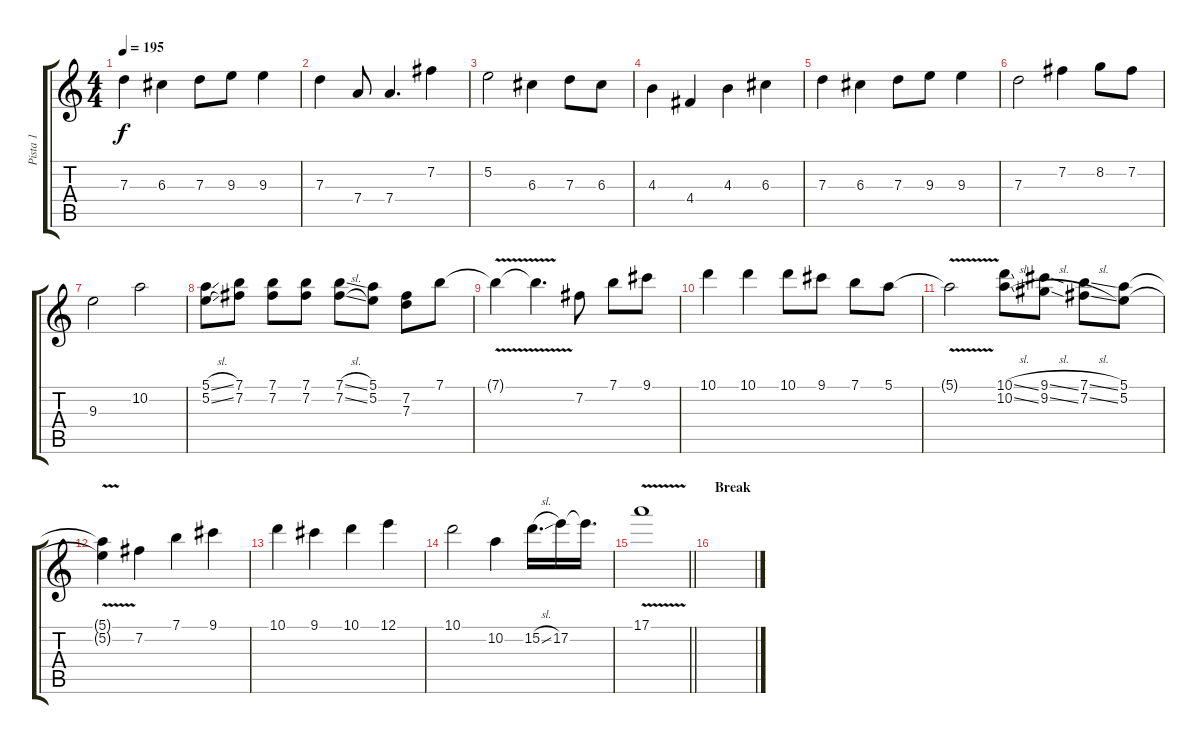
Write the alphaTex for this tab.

\track ("Pista 1" "Pista 1") {instrument distortionguitar}
\staff {score tabs}
\tuning (E4 B3 G3 D3 A2 E2) {hide}
\ts (4 4)
\tempo 195
\clef g2
\ks c
7.3.4{dy f} 6.3.4 7.3.8 9.3.8 9.3.4 |
7.3.4 7.4.8 7.4.4{d} 7.2.4 |
5.2.2 6.3.4 7.3.8 6.3.8 |
4.3.4 4.4.4 4.3.4 6.3.4 |
7.3.4 6.3.4 7.3.8 9.3.8 9.3.4 |
7.3.2 7.2.4 8.2.8 7.2.8 |
9.3.2 10.2.2 |
(5.1{sl} 5.2{sl}).8 (7.1 7.2).8 (7.1 7.2).8 (7.1 7.2).8 (7.1{sl} 7.2{sl}).8 (5.1 5.2).8 (7.2 7.3).8 7.1.8 |
7.1{v t}.4 7.1{t}.4{d} 7.2.8 7.1.8 9.1.8 |
10.1.4 10.1.4 10.1.8 9.1.8 7.1.8 5.1.8 |
5.1{v t}.2 (10.1{sl} 10.2{sl}).8 (9.1{sl} 9.2{sl}).8 (7.1{sl} 7.2{sl}).8 (5.1 5.2).8 |
(5.1{v t} 5.2{v t}).4 7.2.4 7.1.4 9.1.4 |
10.1.4 9.1.4 10.1.4 12.1.4 |
10.1.2 10.2.4 15.2{sl}.16{d} 17.2.16 17.2{t}.16{d} |
\barLineRight lightlight
17.1{v}.1 |
\section ("" "Break")
